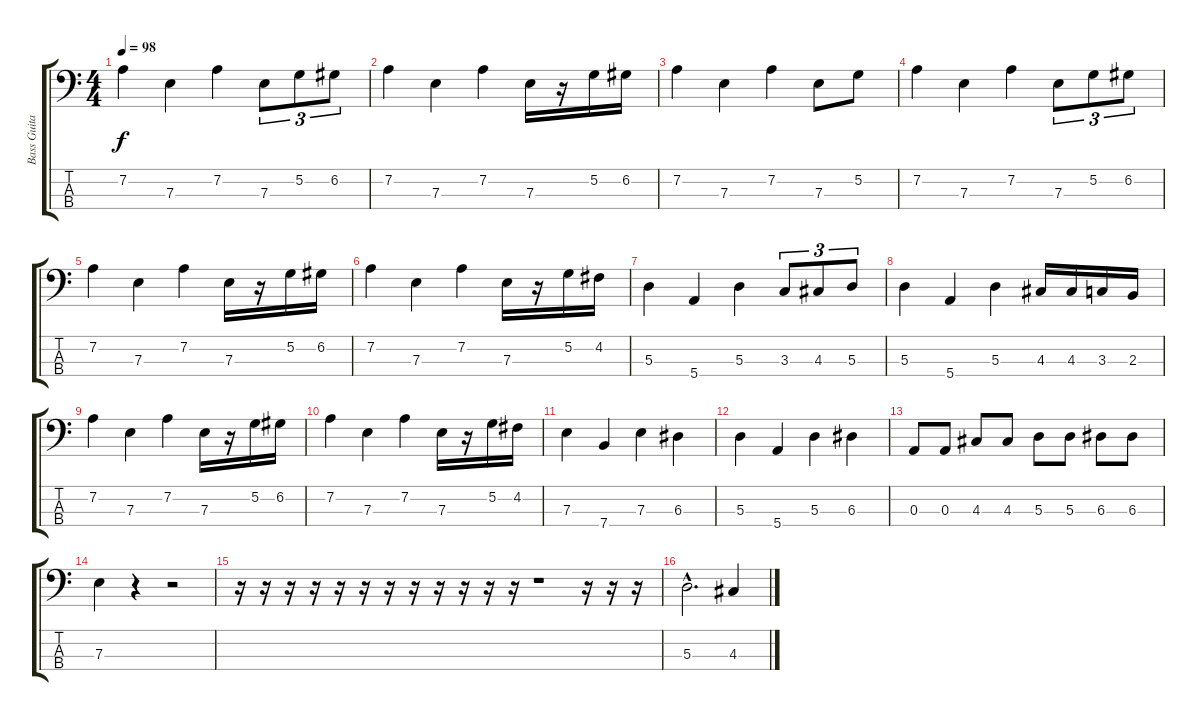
\track ("Bass Guitar" "Bass Guita") {instrument electricbassfinger}
\staff {score tabs}
\tuning (G2 D2 A1 E1) {hide}
\ts (4 4)
\tempo 98
\clef f4
\ks c
7.2.4{dy f} 7.3.4 7.2.4 7.3.8{tu (3 2)} 5.2.8{tu (3 2)} 6.2.8{tu (3 2)} |
7.2.4 7.3.4 7.2.4 7.3.16 r.16 5.2.16 6.2.16 |
7.2.4 7.3.4 7.2.4 7.3.8 5.2.8 |
7.2.4 7.3.4 7.2.4 7.3.8{tu (3 2)} 5.2.8{tu (3 2)} 6.2.8{tu (3 2)} |
7.2.4 7.3.4 7.2.4 7.3.16 r.16 5.2.16 6.2.16 |
7.2.4 7.3.4 7.2.4 7.3.16 r.16 5.2.16 4.2.16 |
5.3.4 5.4.4 5.3.4 3.3.8{tu (3 2)} 4.3.8{tu (3 2)} 5.3.8{tu (3 2)} |
5.3.4 5.4.4 5.3.4 4.3.16 4.3.16 3.3.16 2.3.16 |
7.2.4 7.3.4 7.2.4 7.3.16 r.16 5.2.16 6.2.16 |
7.2.4 7.3.4 7.2.4 7.3.16 r.16 5.2.16 4.2.16 |
7.3.4 7.4.4 7.3.4 6.3.4 |
5.3.4 5.4.4 5.3.4 6.3.4 |
0.3.8 0.3.8 4.3.8 4.3.8 5.3.8 5.3.8 6.3.8 6.3.8 |
7.3.4 r.4 r.2 |
r.16 r.16 r.16 r.16 r.16 r.16 r.16 r.16 r.16 r.16 r.16 r.16 r.1 r.16 r.16 r.16 |
5.3{hac}.2{d} 4.3.4
